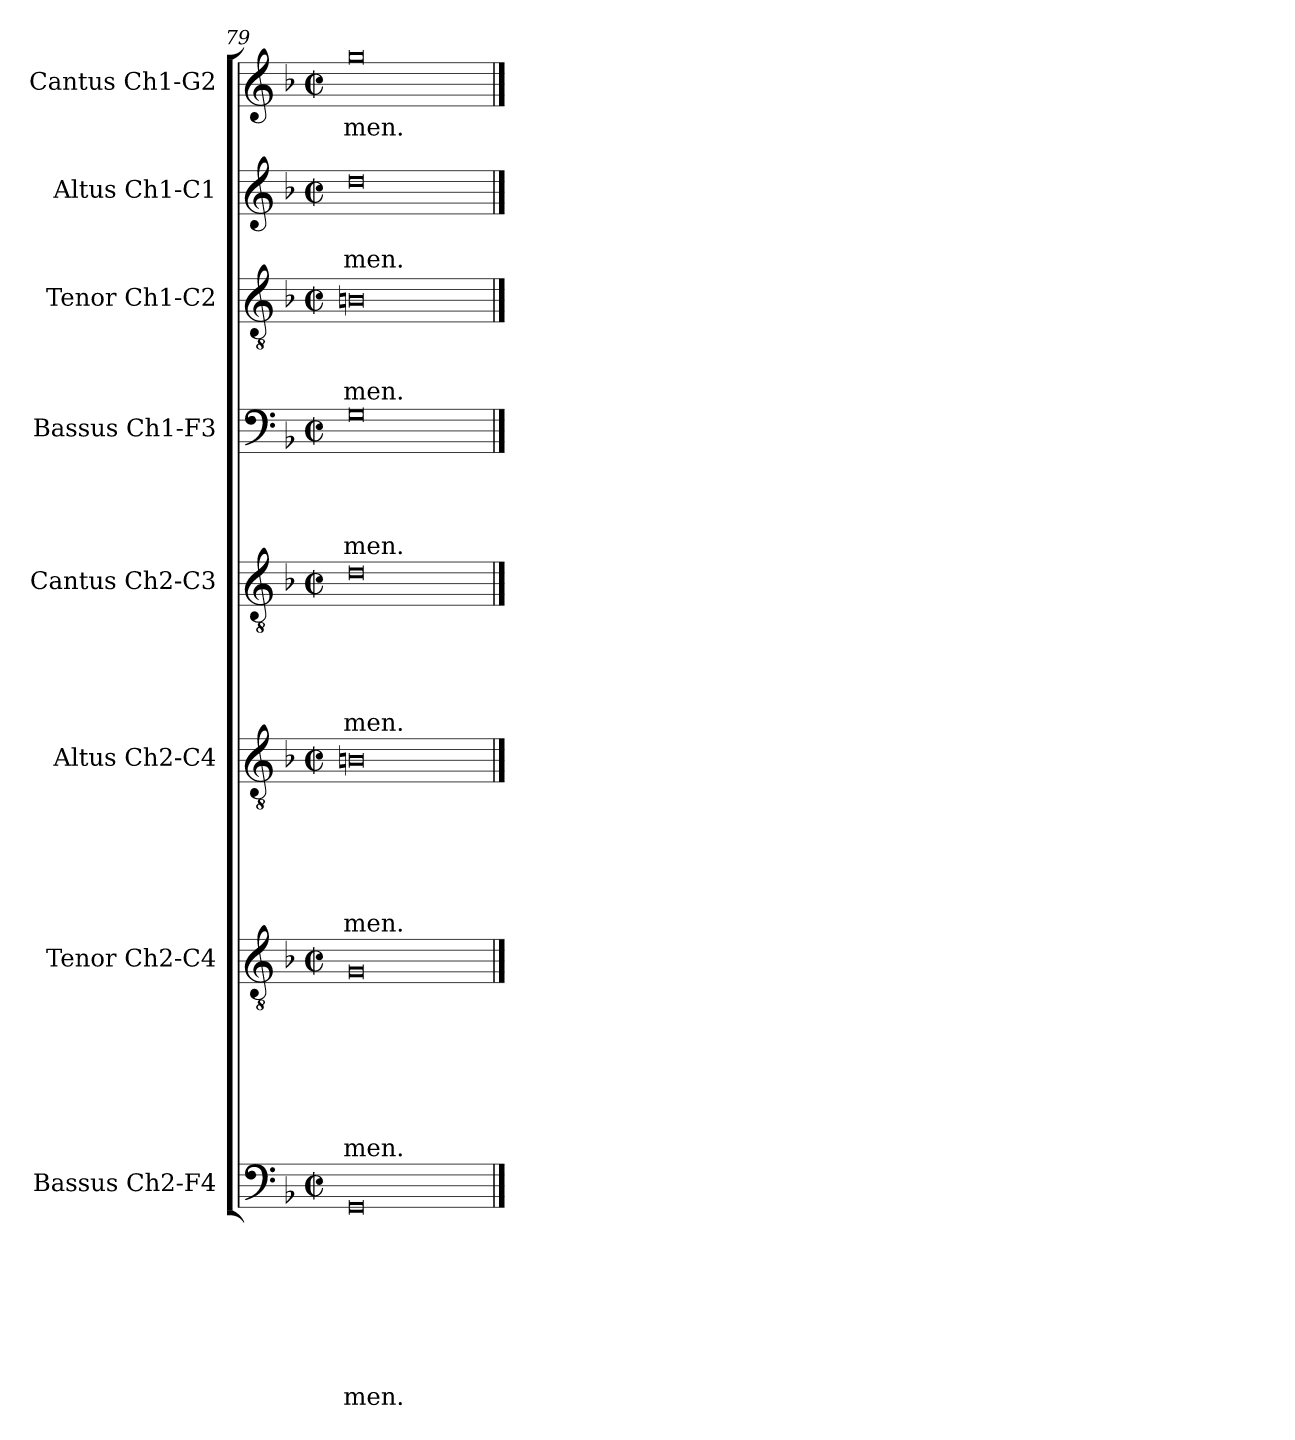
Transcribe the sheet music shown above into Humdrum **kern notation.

**kern	**text	**text	**text	**text	**text	**text	**text	**text	**kern	**text	**text	**text	**text	**text	**text	**text	**kern	**text	**text	**text	**text	**text	**text	**kern	**text	**text	**text	**text	**text	**kern	**text	**text	**text	**text	**kern	**text	**text	**text	**kern	**text	**text	**kern	**text
*part8	*part8	*part8	*part8	*part8	*part8	*part8	*part8	*part8	*part7	*part7	*part7	*part7	*part7	*part7	*part7	*part7	*part6	*part6	*part6	*part6	*part6	*part6	*part6	*part5	*part5	*part5	*part5	*part5	*part5	*part4	*part4	*part4	*part4	*part4	*part3	*part3	*part3	*part3	*part2	*part2	*part2	*part1	*part1
*staff8	*staff8	*staff8	*staff8	*staff8	*staff8	*staff8	*staff8	*staff8	*staff7	*staff7	*staff7	*staff7	*staff7	*staff7	*staff7	*staff7	*staff6	*staff6	*staff6	*staff6	*staff6	*staff6	*staff6	*staff5	*staff5	*staff5	*staff5	*staff5	*staff5	*staff4	*staff4	*staff4	*staff4	*staff4	*staff3	*staff3	*staff3	*staff3	*staff2	*staff2	*staff2	*staff1	*staff1
*I"Bassus Ch2-F4	*	*	*	*	*	*	*	*	*I"Tenor Ch2-C4	*	*	*	*	*	*	*	*I"Altus Ch2-C4	*	*	*	*	*	*	*I"Cantus Ch2-C3	*	*	*	*	*	*I"Bassus Ch1-F3	*	*	*	*	*I"Tenor Ch1-C2	*	*	*	*I"Altus Ch1-C1	*	*	*I"Cantus Ch1-G2	*
*I'B2	*	*	*	*	*	*	*	*	*I'T2	*	*	*	*	*	*	*	*I'A2	*	*	*	*	*	*	*I'C2	*	*	*	*	*	*I'B	*	*	*	*	*I'T	*	*	*	*I'A	*	*	*I'C	*
*clefF4	*	*	*	*	*	*	*	*	*clefGv2	*	*	*	*	*	*	*	*clefGv2	*	*	*	*	*	*	*clefGv2	*	*	*	*	*	*clefF4	*	*	*	*	*clefGv2	*	*	*	*clefG2	*	*	*clefG2	*
*k[b-]	*	*	*	*	*	*	*	*	*k[b-]	*	*	*	*	*	*	*	*k[b-]	*	*	*	*	*	*	*k[b-]	*	*	*	*	*	*k[b-]	*	*	*	*	*k[b-]	*	*	*	*k[b-]	*	*	*k[b-]	*
*F:	*	*	*	*	*	*	*	*	*F:	*	*	*	*	*	*	*	*F:	*	*	*	*	*	*	*F:	*	*	*	*	*	*F:	*	*	*	*	*F:	*	*	*	*F:	*	*	*F:	*
*M2/2	*	*	*	*	*	*	*	*	*M2/2	*	*	*	*	*	*	*	*M2/2	*	*	*	*	*	*	*M2/2	*	*	*	*	*	*M2/2	*	*	*	*	*M2/2	*	*	*	*M2/2	*	*	*M2/2	*
*met(c|)	*	*	*	*	*	*	*	*	*met(c|)	*	*	*	*	*	*	*	*met(c|)	*	*	*	*	*	*	*met(c|)	*	*	*	*	*	*met(c|)	*	*	*	*	*met(c|)	*	*	*	*met(c|)	*	*	*met(c|)	*
=79	=79	=79	=79	=79	=79	=79	=79	=79	=79	=79	=79	=79	=79	=79	=79	=79	=79	=79	=79	=79	=79	=79	=79	=79	=79	=79	=79	=79	=79	=79	=79	=79	=79	=79	=79	=79	=79	=79	=79	=79	=79	=79	=79
!	!	!	!	!	!	!	!	!LO:LY:b	!	!	!	!	!	!	!	!LO:LY:b	!	!	!	!	!	!	!LO:LY:b	!	!	!	!	!	!LO:LY:b	!	!	!	!	!LO:LY:b	!	!	!	!LO:LY:b	!	!	!LO:LY:b	!	!LO:LY:b
0GG	.	.	.	.	.	.	.	-men.	0G	.	.	.	.	.	.	-men.	0Bn	.	.	.	.	.	-men.	0d	.	.	.	.	-men.	0G	.	.	.	-men.	0Bn	.	.	-men.	0dd	.	-men.	0gg	-men.
==	==	==	==	==	==	==	==	==	==	==	==	==	==	==	==	==	==	==	==	==	==	==	==	==	==	==	==	==	==	==	==	==	==	==	==	==	==	==	==	==	==	==	==
*-	*-	*-	*-	*-	*-	*-	*-	*-	*-	*-	*-	*-	*-	*-	*-	*-	*-	*-	*-	*-	*-	*-	*-	*-	*-	*-	*-	*-	*-	*-	*-	*-	*-	*-	*-	*-	*-	*-	*-	*-	*-	*-	*-
